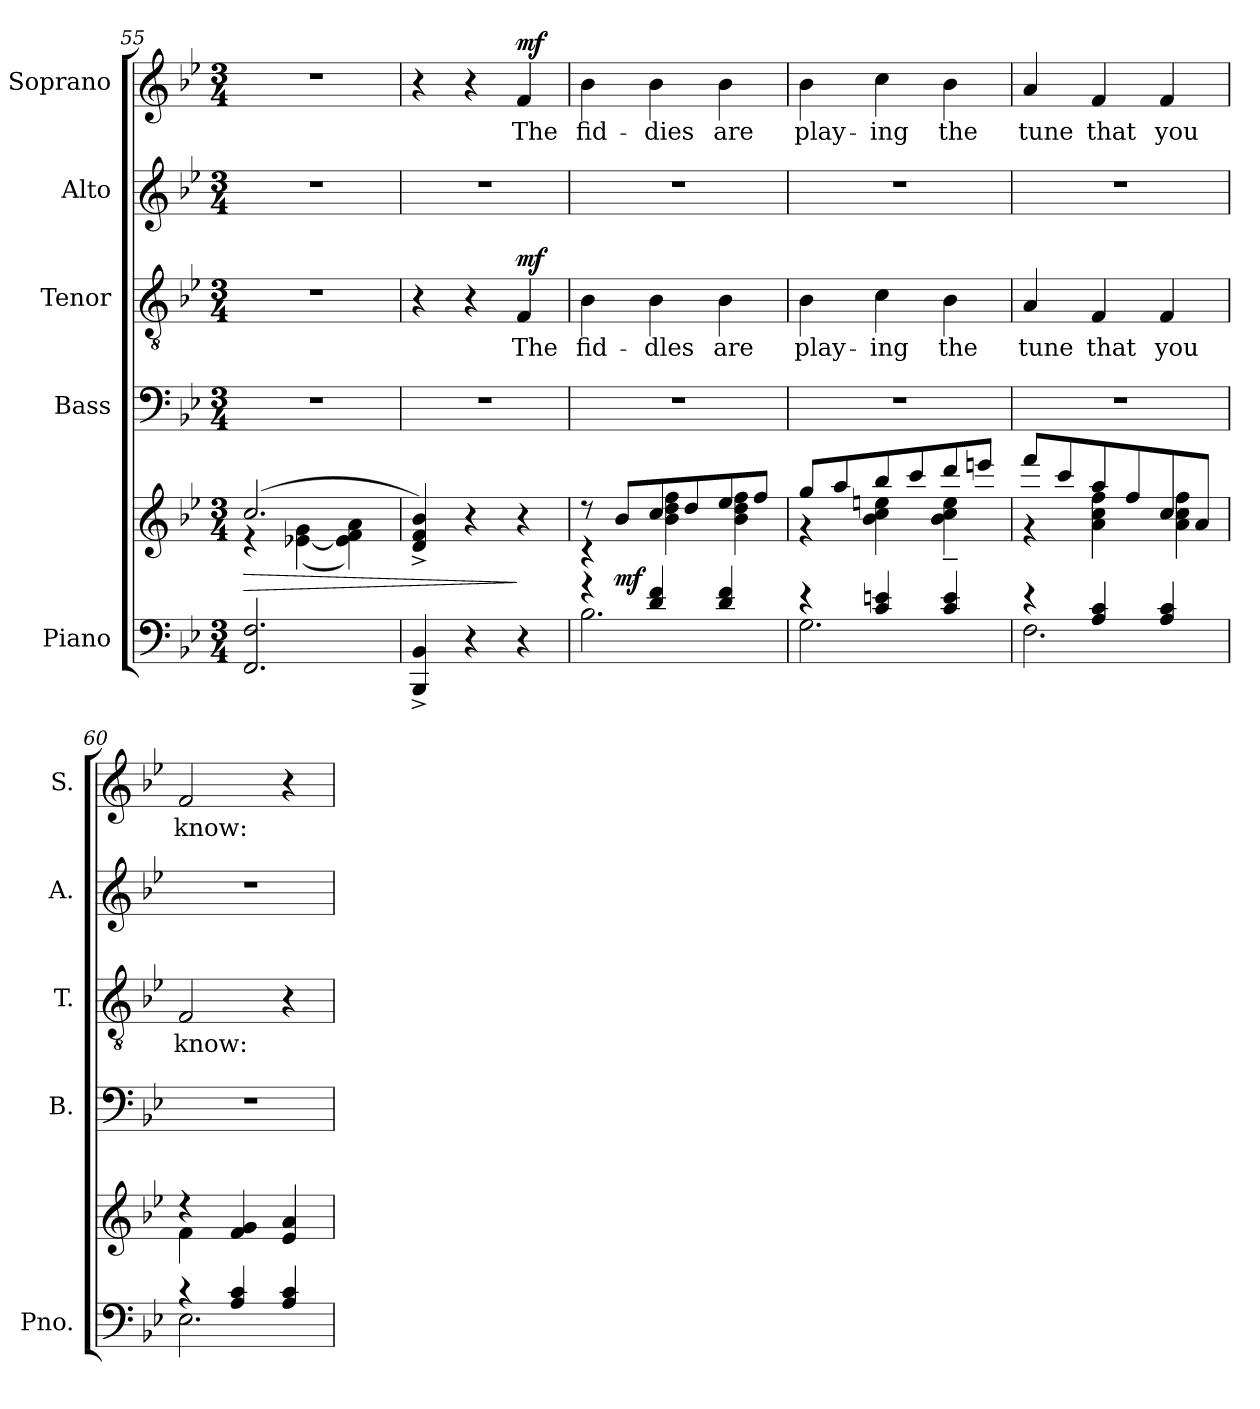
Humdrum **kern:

**kern	**kern	**dynam	**kern	**kern	**text	**dynam	**kern	**kern	**text	**dynam
*part5	*part5	*part5	*part4	*part3	*part3	*part3	*part2	*part1	*part1	*part1
*staff6	*staff5	*staff5/6	*staff4	*staff3	*staff3	*staff3	*staff2	*staff1	*staff1	*staff1
*I"Piano	*	*	*I"Bass	*I"Tenor	*	*	*I"Alto	*I"Soprano	*	*
*I'Pno.	*	*	*I'B.	*I'T.	*	*	*I'A.	*I'S.	*	*
*clefF4	*clefG2	*	*clefF4	*clefGv2	*	*	*clefG2	*clefG2	*	*
*	*	*	*	*ITrd7c12	*	*	*	*	*	*
*k[b-e-]	*k[b-e-]	*	*k[b-e-]	*k[b-e-]	*	*	*k[b-e-]	*k[b-e-]	*	*
*B-:	*B-:	*	*B-:	*B-:	*	*	*B-:	*B-:	*	*
*M3/4	*M3/4	*	*M3/4	*M3/4	*	*	*M3/4	*M3/4	*	*
=55	=55	=55	=55	=55	=55	=55	=55	=55	=55	=55
!	!	!LO:HP:b	!LO:N:vis=1	!LO:N:vis=1	!	!	!LO:N:vis=1	!LO:N:vis=1	!	!
*	*^	*	*	*	*	*	*	*	*	*
2.FFi/ 2.Fi	(2.cci/	4r	>	2.r	2.r	.	.	2.r	2.r	.	.
.	.	([<4e-Xi\ 4gi	.	.	.	.	.	.	.	.	.
.	.	4e-i\] 4fi 4ai)	.	.	.	.	.	.	.	.	.
=56	=56	=56	=56	=56	=56	=56	=56	=56	=56	=56	=56
!	!	!	!	!LO:N:vis=1	!	!	!	!LO:N:vis=1	!	!	!
*	*v	*v	*	*	*	*	*	*	*	*	*
4BBB-i/^ 4BB-i^	4di/^ 4fi^ 4b-i^)	.	2.r	4r	.	.	2.r	4r	.	.
4r	4r	.	.	4r	.	.	.	4r	.	.
!	!	!	!	!	!LO:LY:b:color=#000000	!	!	!	!	!
!	!	!	!	!	!	!	!	!	!LO:LY:b:color=#000000	!
4r	4r	]	.	4FFi/	The	mf	.	4fi/	The	mf
!!LO:LB:g=z
=57	=57	=57	=57	=57	=57	=57	=57	=57	=57	=57
*^	*^	*	*	*	*	*	*	*	*	*
!	!	!	!	!	!LO:N:vis=1	!	!	!	!	!	!	!
!	!	!	!	!	!	!	!LO:LY:b:color=#000000	!	!LO:N:vis=1	!	!	!
!	!	!	!	!	!	!	!	!	!	!	!LO:LY:b:color=#000000	!
4r	2.B-i\	8r	4r	.	2.r	4BB-i\	fid-	.	2.r	4b-i\	fid-	.
.	.	8b-i/L	.	mf	.	.	.	.	.	.	.	.
!	!	!	!	!	!	!	!LO:LY:b:color=#000000	!	!	!	!	!
!	!	!	!	!	!	!	!	!	!	!	!LO:LY:b:color=#000000	!
4di/ 4fi	.	8cci/	4b-i\ 4ddi 4ffi	.	.	4BB-i\	-dles	.	.	4b-i\	-dies	.
.	.	8ddi/	.	.	.	.	.	.	.	.	.	.
!	!	!	!	!	!	!	!LO:LY:b:color=#000000	!	!	!	!	!
!	!	!	!	!	!	!	!	!	!	!	!LO:LY:b:color=#000000	!
4di/ 4fi	.	8ee-i/	4b-i\ 4ddi 4ffi	.	.	4BB-i\	are	.	.	4b-i\	are	.
.	.	8ffi/J	.	.	.	.	.	.	.	.	.	.
=58	=58	=58	=58	=58	=58	=58	=58	=58	=58	=58	=58	=58
!	!	!	!	!	!LO:N:vis=1	!	!	!	!	!	!	!
!	!	!	!	!	!	!	!LO:LY:b:color=#000000	!	!LO:N:vis=1	!	!	!
!	!	!	!	!	!	!	!	!	!	!	!LO:LY:b:color=#000000	!
4r	2.Gi\	8ggi/L	4r	.	2.r	4BB-i\	play-	.	2.r	4b-i\	play-	.
.	.	8aai/	.	.	.	.	.	.	.	.	.	.
!	!	!	!	!	!	!	!LO:LY:b:color=#000000	!	!	!	!	!
!	!	!	!	!	!	!	!	!	!	!	!LO:LY:b:color=#000000	!
4ci/ 4eni	.	8bb-i/	4b-i\ 4cci 4eeni	.	.	4Ci\	-ing	.	.	4cci\	-ing	.
.	.	8ccci/	.	.	.	.	.	.	.	.	.	.
!	!	!	!	!	!	!	!LO:LY:b:color=#000000	!	!	!	!	!
!	!	!	!	!	!	!	!	!	!	!	!LO:LY:b:color=#000000	!
4ci/ 4ei	.	8dddi/	4b-i\~ 4cci~ 4eei~	.	.	4BB-i\	the	.	.	4b-i\	the	.
.	.	8eeeni/J	.	.	.	.	.	.	.	.	.	.
=59	=59	=59	=59	=59	=59	=59	=59	=59	=59	=59	=59	=59
!	!	!	!	!	!LO:N:vis=1	!	!	!	!	!	!	!
!	!	!	!	!	!	!	!LO:LY:b:color=#000000	!	!LO:N:vis=1	!	!	!
!	!	!	!	!	!	!	!	!	!	!	!LO:LY:b:color=#000000	!
4r	2.Fi\	8fffi/L	4r	.	2.r	4AAi/	tune	.	2.r	4ai/	tune	.
.	.	8ccci/	.	.	.	.	.	.	.	.	.	.
!	!	!	!	!	!	!	!LO:LY:b:color=#000000	!	!	!	!	!
!	!	!	!	!	!	!	!	!	!	!	!LO:LY:b:color=#000000	!
4Ai/ 4ci	.	8aai/	4ai\ 4cci 4ffi	.	.	4FFi/	that	.	.	4fi/	that	.
.	.	8ffi/	.	.	.	.	.	.	.	.	.	.
!	!	!	!	!	!	!	!LO:LY:b:color=#000000	!	!	!	!	!
!	!	!	!	!	!	!	!	!	!	!	!LO:LY:b:color=#000000	!
4Ai/ 4ci	.	8cci/	4ai\ 4cci 4ffi	.	.	4FFi/	you	.	.	4fi/	you	.
.	.	8ai/J	.	.	.	.	.	.	.	.	.	.
=60	=60	=60	=60	=60	=60	=60	=60	=60	=60	=60	=60	=60
!	!	!	!	!	!LO:N:vis=1	!	!	!	!	!	!	!
!	!	!	!	!	!	!	!LO:LY:b:color=#000000	!	!LO:N:vis=1	!	!	!
!	!	!	!	!	!	!	!	!	!	!	!LO:LY:b:color=#000000	!
4r	2.E-i\	4r	4fi\	.	2.r	2FFi/	know:	.	2.r	2fi/	know:	.
4Ai/ 4ci	.	4fi/ 4gi	2ryy	.	.	.	.	.	.	.	.	.
4Ai/ 4ci	.	4e-i/ 4ai	.	.	.	4r	.	.	.	4r	.	.
*v	*v	*	*	*	*	*	*	*	*	*	*	*
*	*v	*v	*	*	*	*	*	*	*	*	*
=	=	=	=	=	=	=	=	=	=	=
*-	*-	*-	*-	*-	*-	*-	*-	*-	*-	*-
